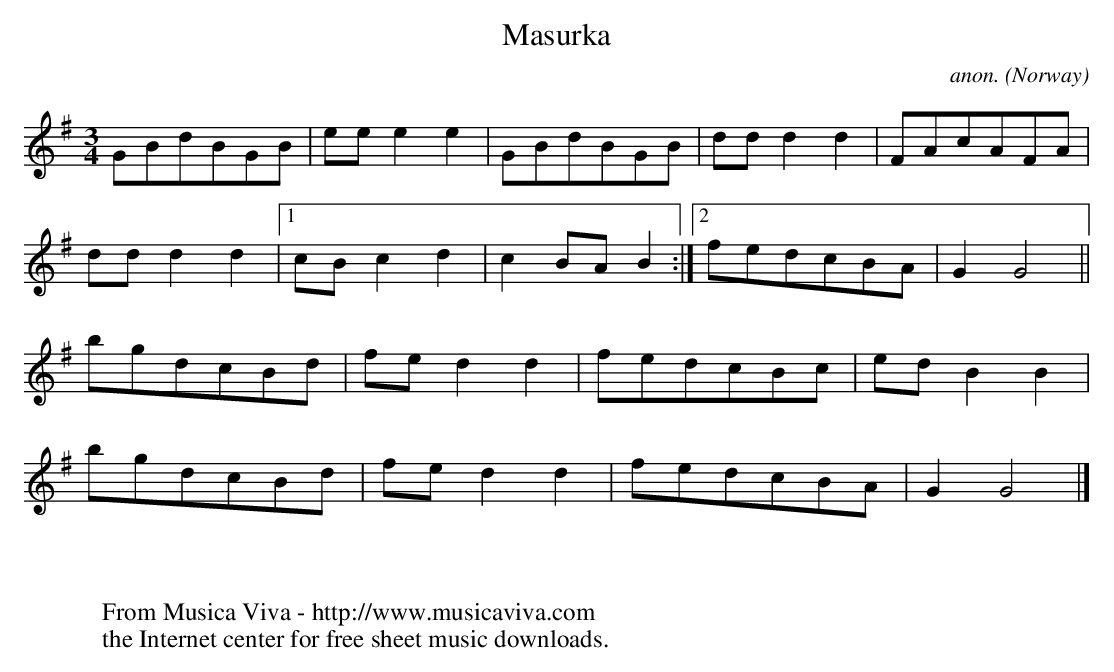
X:1
T:Masurka
C:anon.
O:Norway
M:3/4
L:1/8
K:G
GBdBGB|eee2e2|GBdBGB|ddd2d2|FAcAFA|
ddd2d2|[1cBc2d2|c2BAB2:|[2fedcBA|G2G4||
bgdcBd|fed2d2|fedcBc|edB2B2|
bgdcBd|fed2d2|fedcBA|G2G4|]
W:
W:
W:  From Musica Viva - http://www.musicaviva.com
W:  the Internet center for free sheet music downloads.
